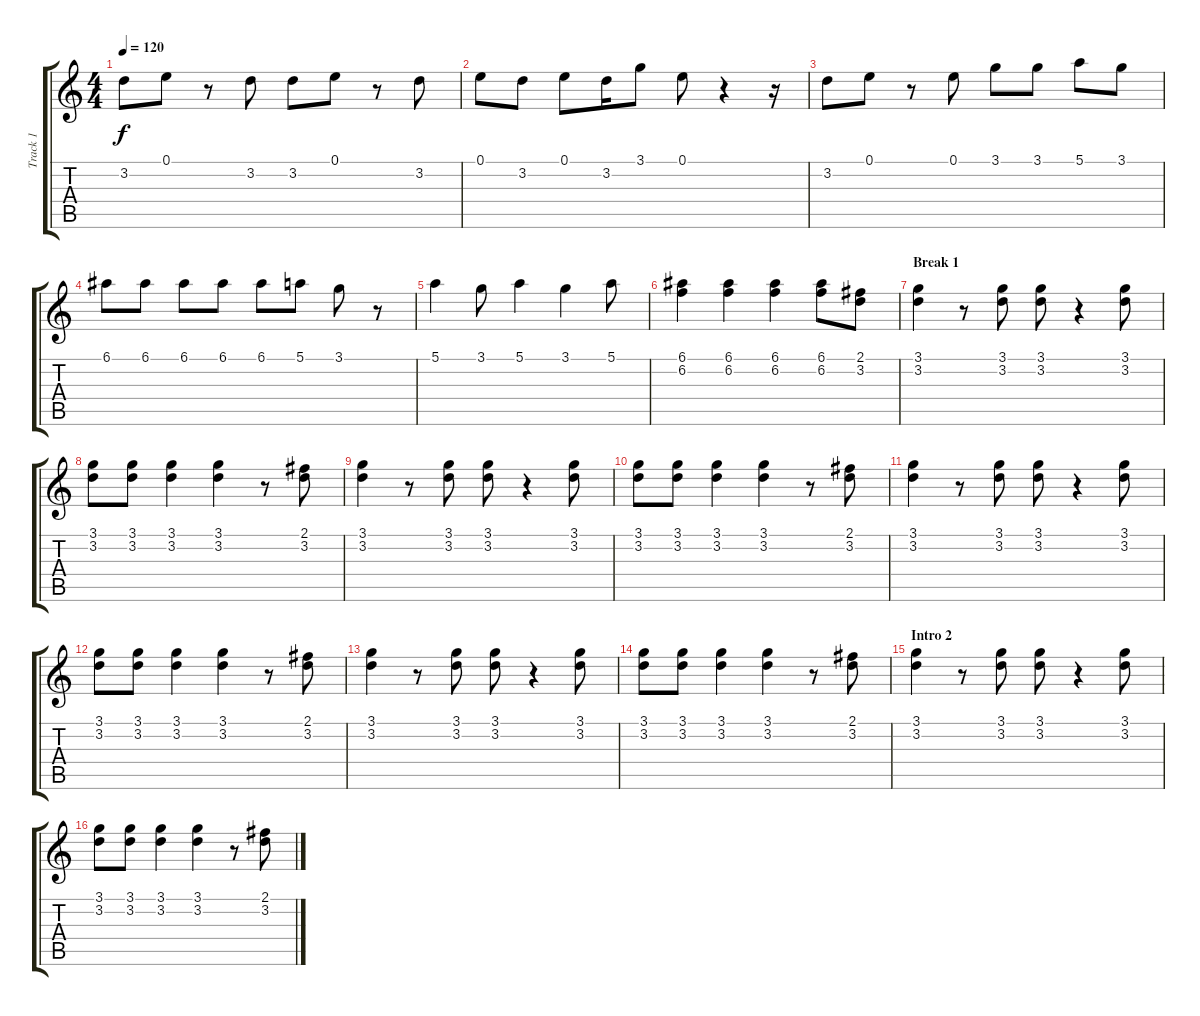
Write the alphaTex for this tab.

\track ("Track 1" "Track 1") {instrument distortionguitar}
\staff {score tabs}
\tuning (E4 B3 G3 D3 A2 E2) {hide}
\ts (4 4)
\tempo 120
\clef g2
\ks c
3.2.8{dy f} 0.1.8 r.8 3.2.8 3.2.8 0.1.8 r.8 3.2.8 |
0.1.8 3.2.8 0.1.8 3.2.16 3.1.8 0.1.8 r.4 r.16 |
3.2.8 0.1.8 r.8 0.1.8 3.1.8 3.1.8 5.1.8 3.1.8 |
6.1.8 6.1.8 6.1.8 6.1.8 6.1.8 5.1.8 3.1.8 r.8 |
5.1.4 3.1.8 5.1.4 3.1.4 5.1.8 |
(6.1 6.2).4 (6.1 6.2).4 (6.1 6.2).4 (6.1 6.2).8 (2.1 3.2).8 |
\section ("" "Break 1")
(3.1 3.2).4 r.8 (3.1 3.2).8 (3.1 3.2).8 r.4 (3.1 3.2).8 |
(3.1 3.2).8 (3.1 3.2).8 (3.1 3.2).4 (3.1 3.2).4 r.8 (2.1 3.2).8 |
(3.1 3.2).4 r.8 (3.1 3.2).8 (3.1 3.2).8 r.4 (3.1 3.2).8 |
(3.1 3.2).8 (3.1 3.2).8 (3.1 3.2).4 (3.1 3.2).4 r.8 (2.1 3.2).8 |
(3.1 3.2).4 r.8 (3.1 3.2).8 (3.1 3.2).8 r.4 (3.1 3.2).8 |
(3.1 3.2).8 (3.1 3.2).8 (3.1 3.2).4 (3.1 3.2).4 r.8 (2.1 3.2).8 |
(3.1 3.2).4 r.8 (3.1 3.2).8 (3.1 3.2).8 r.4 (3.1 3.2).8 |
(3.1 3.2).8 (3.1 3.2).8 (3.1 3.2).4 (3.1 3.2).4 r.8 (2.1 3.2).8 |
\section ("" "Intro 2")
(3.1 3.2).4 r.8 (3.1 3.2).8 (3.1 3.2).8 r.4 (3.1 3.2).8 |
(3.1 3.2).8 (3.1 3.2).8 (3.1 3.2).4 (3.1 3.2).4 r.8 (2.1 3.2).8
